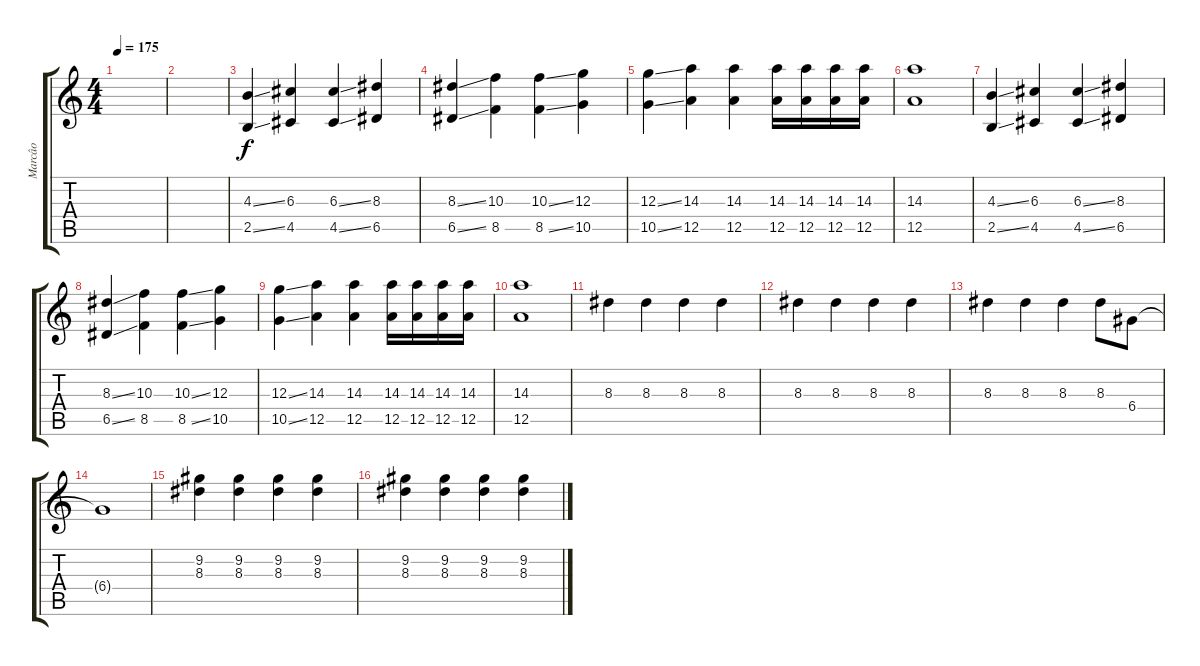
\track ("Marcâo" "Marcâo") {instrument overdrivenguitar}
\staff {score tabs}
\tuning (E4 B3 G3 D3 A2 E2) {hide}
\ts (4 4)
\tempo 175
\clef g2
\ks c
|
|
(4.3{ss} 2.5{ss}).4 (6.3 4.5).4 (6.3{ss} 4.5{ss}).4 (8.3 6.5).4 |
(8.3{ss} 6.5{ss}).4 (10.3 8.5).4 (10.3{ss} 8.5{ss}).4 (12.3 10.5).4 |
(12.3{ss} 10.5{ss}).4 (14.3 12.5).4 (14.3 12.5).4 (14.3 12.5).16 (14.3 12.5).16 (14.3 12.5).16 (14.3 12.5).16 |
(14.3 12.5).1 |
(4.3{ss} 2.5{ss}).4 (6.3 4.5).4 (6.3{ss} 4.5{ss}).4 (8.3 6.5).4 |
(8.3{ss} 6.5{ss}).4 (10.3 8.5).4 (10.3{ss} 8.5{ss}).4 (12.3 10.5).4 |
(12.3{ss} 10.5{ss}).4 (14.3 12.5).4 (14.3 12.5).4 (14.3 12.5).16 (14.3 12.5).16 (14.3 12.5).16 (14.3 12.5).16 |
(14.3 12.5).1 |
8.3.4 8.3.4 8.3.4 8.3.4 |
8.3.4 8.3.4 8.3.4 8.3.4 |
8.3.4 8.3.4 8.3.4 8.3.8 6.4.8 |
6.4{t}.1 |
(9.2 8.3).4 (9.2 8.3).4 (9.2 8.3).4 (9.2 8.3).4 |
(9.2 8.3).4 (9.2 8.3).4 (9.2 8.3).4 (9.2 8.3).4
